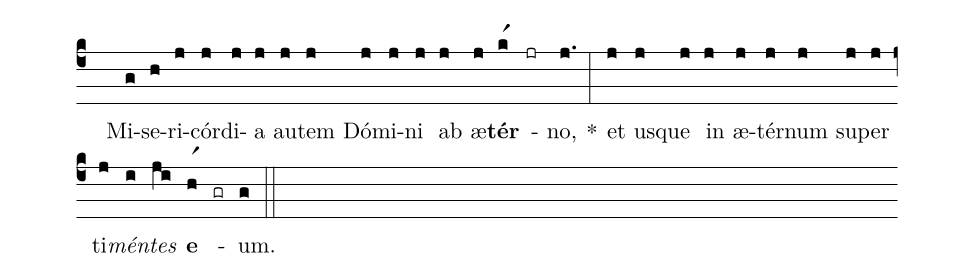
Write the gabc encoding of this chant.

%%
(c4)
( )Mi(g)se(h)ri(j)cór(j)di(j)a(j) au(j)tem(j) Dó(j)mi(j)ni(j) ab(j) æ(j)<b>tér</b>(kr1) -(jr) no,(j.) *(:)
et(j) us(j)que(j) in(j) æ(j)tér(j)num(j) su(j)per(j) ti(j)<i>mén</i>(i)<i>tes</i>(ji) <b>e</b>(hr1) -(gr) um.(g) (::)
